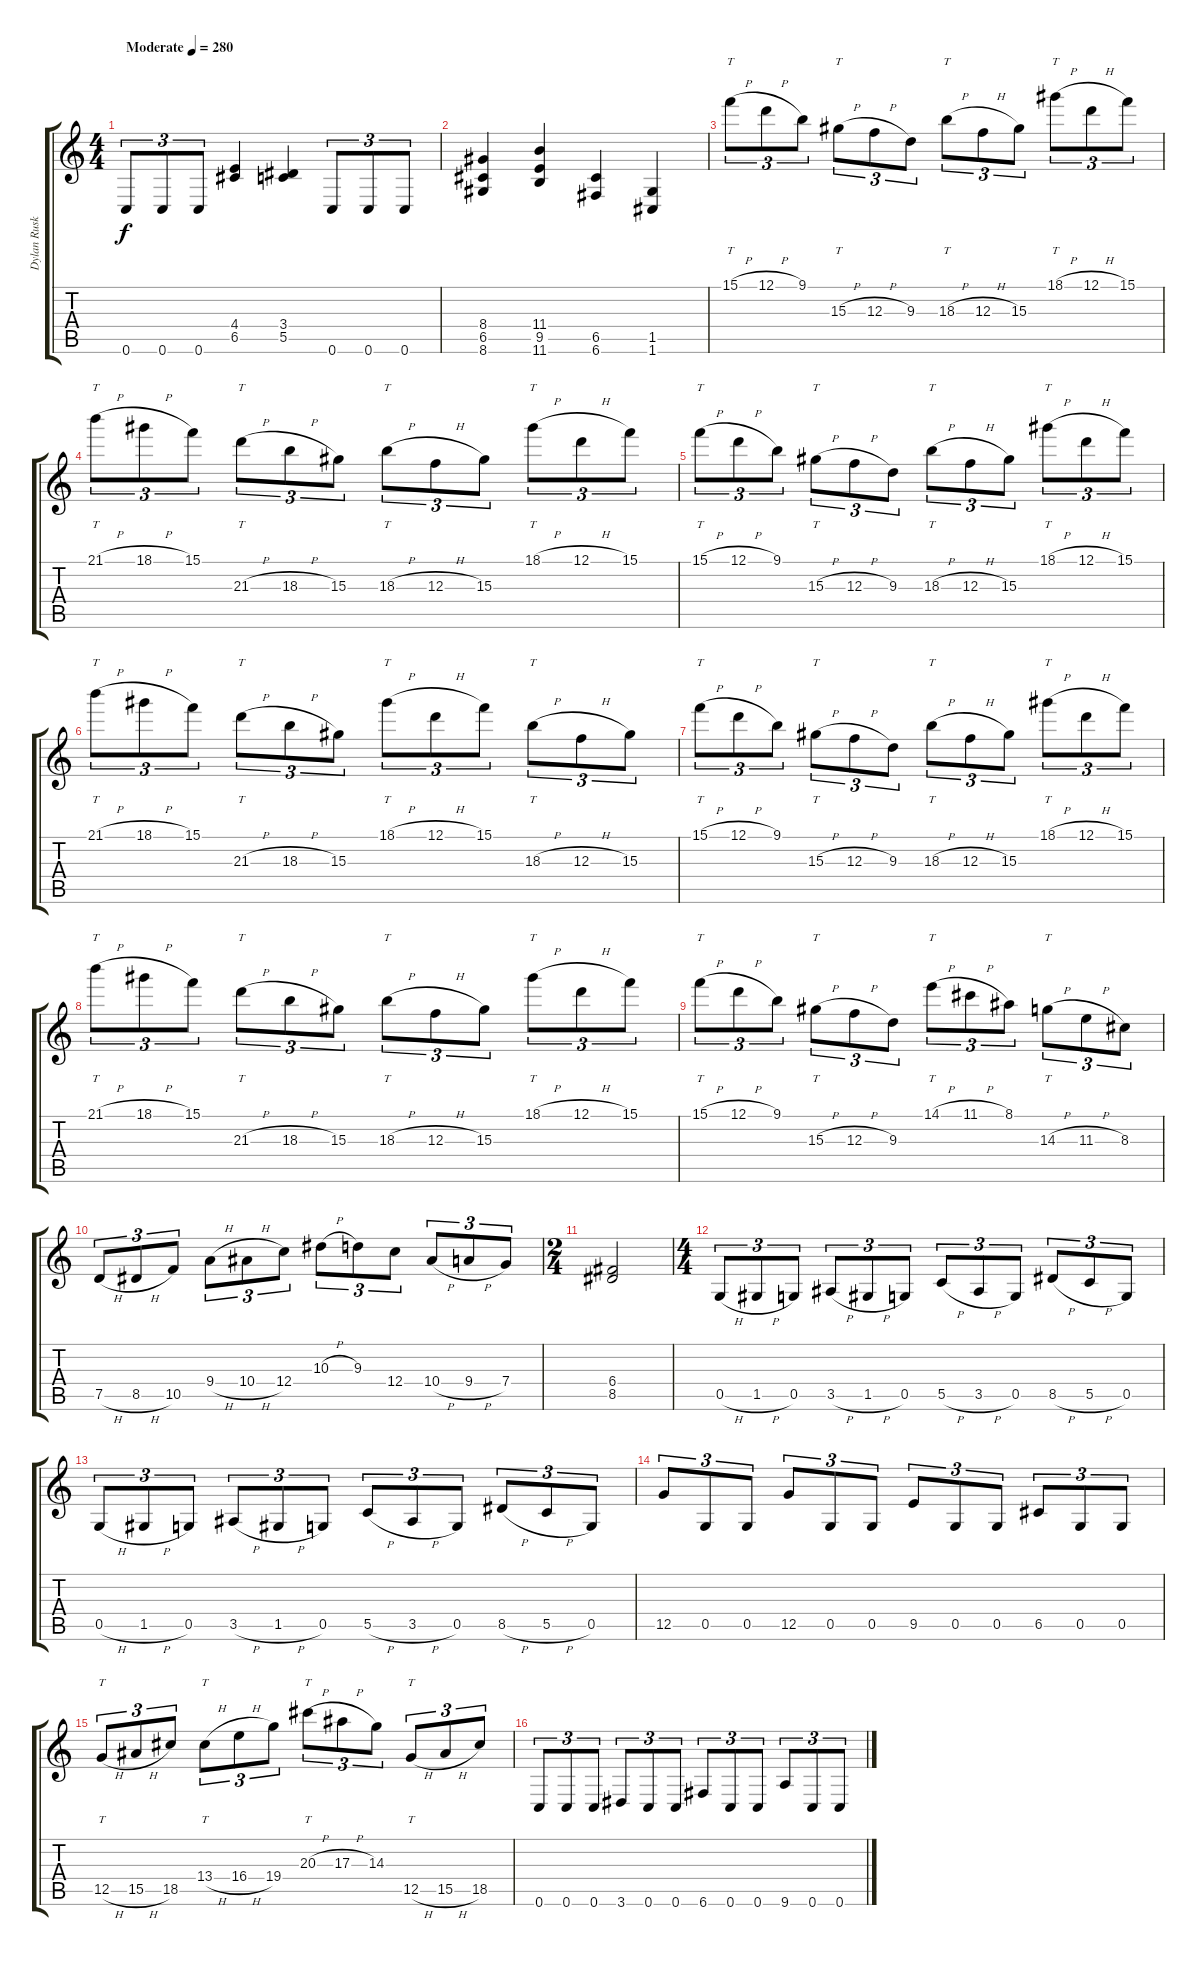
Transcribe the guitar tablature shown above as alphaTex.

\track ("Dylan Ruskin" "Dylan Rusk") {instrument distortionguitar}
\staff {score tabs}
\tuning (D4 A3 F3 C3 G2 C2) {hide}
\ts (4 4)
\tempo (280 "Moderate")
\clef g2
\ks c
0.6.8{tu (3 2) dy f instrument distortionguitar} 0.6.8{tu (3 2)} 0.6.8{tu (3 2)} (4.4 6.5).4 (3.4 5.5).4 0.6.8{tu (3 2)} 0.6.8{tu (3 2)} 0.6.8{tu (3 2)} |
(8.4 6.5 8.6).4 (11.4 9.5 11.6).4 (6.5 6.6).4 (1.5 1.6).4 |
15.1{h}.8{tt tu (3 2)} 12.1{h}.8{tu (3 2)} 9.1.8{tu (3 2)} 15.3{h}.8{tt tu (3 2)} 12.3{h}.8{tu (3 2)} 9.3.8{tu (3 2)} 18.3{h}.8{tt tu (3 2)} 12.3{h}.8{tu (3 2)} 15.3.8{tu (3 2)} 18.1{h}.8{tt tu (3 2)} 12.1{h}.8{tu (3 2)} 15.1.8{tu (3 2)} |
21.1{h}.8{tt tu (3 2)} 18.1{h}.8{tu (3 2)} 15.1.8{tu (3 2)} 21.3{h}.8{tt tu (3 2)} 18.3{h}.8{tu (3 2)} 15.3.8{tu (3 2)} 18.3{h}.8{tt tu (3 2)} 12.3{h}.8{tu (3 2)} 15.3.8{tu (3 2)} 18.1{h}.8{tt tu (3 2)} 12.1{h}.8{tu (3 2)} 15.1.8{tu (3 2)} |
15.1{h}.8{tt tu (3 2)} 12.1{h}.8{tu (3 2)} 9.1.8{tu (3 2)} 15.3{h}.8{tt tu (3 2)} 12.3{h}.8{tu (3 2)} 9.3.8{tu (3 2)} 18.3{h}.8{tt tu (3 2)} 12.3{h}.8{tu (3 2)} 15.3.8{tu (3 2)} 18.1{h}.8{tt tu (3 2)} 12.1{h}.8{tu (3 2)} 15.1.8{tu (3 2)} |
21.1{h}.8{tt tu (3 2)} 18.1{h}.8{tu (3 2)} 15.1.8{tu (3 2)} 21.3{h}.8{tt tu (3 2)} 18.3{h}.8{tu (3 2)} 15.3.8{tu (3 2)} 18.1{h}.8{tt tu (3 2)} 12.1{h}.8{tu (3 2)} 15.1.8{tu (3 2)} 18.3{h}.8{tt tu (3 2)} 12.3{h}.8{tu (3 2)} 15.3.8{tu (3 2)} |
15.1{h}.8{tt tu (3 2)} 12.1{h}.8{tu (3 2)} 9.1.8{tu (3 2)} 15.3{h}.8{tt tu (3 2)} 12.3{h}.8{tu (3 2)} 9.3.8{tu (3 2)} 18.3{h}.8{tt tu (3 2)} 12.3{h}.8{tu (3 2)} 15.3.8{tu (3 2)} 18.1{h}.8{tt tu (3 2)} 12.1{h}.8{tu (3 2)} 15.1.8{tu (3 2)} |
21.1{h}.8{tt tu (3 2)} 18.1{h}.8{tu (3 2)} 15.1.8{tu (3 2)} 21.3{h}.8{tt tu (3 2)} 18.3{h}.8{tu (3 2)} 15.3.8{tu (3 2)} 18.3{h}.8{tt tu (3 2)} 12.3{h}.8{tu (3 2)} 15.3.8{tu (3 2)} 18.1{h}.8{tt tu (3 2)} 12.1{h}.8{tu (3 2)} 15.1.8{tu (3 2)} |
15.1{h}.8{tt tu (3 2)} 12.1{h}.8{tu (3 2)} 9.1.8{tu (3 2)} 15.3{h}.8{tt tu (3 2)} 12.3{h}.8{tu (3 2)} 9.3.8{tu (3 2)} 14.1{h}.8{tt tu (3 2)} 11.1{h}.8{tu (3 2)} 8.1.8{tu (3 2)} 14.3{h}.8{tt tu (3 2)} 11.3{h}.8{tu (3 2)} 8.3.8{tu (3 2)} |
7.5{h}.8{tu (3 2)} 8.5{h}.8{tu (3 2)} 10.5.8{tu (3 2)} 9.4{h}.8{tu (3 2)} 10.4{h}.8{tu (3 2)} 12.4.8{tu (3 2)} 10.3{h}.8{tu (3 2)} 9.3.8{tu (3 2)} 12.4.8{tu (3 2)} 10.4{h}.8{tu (3 2)} 9.4{h}.8{tu (3 2)} 7.4.8{tu (3 2)} |
\ts (2 4)
(6.4 8.5).2 |
\ts (4 4)
0.5{h}.8{tu (3 2)} 1.5{h}.8{tu (3 2)} 0.5.8{tu (3 2)} 3.5{h}.8{tu (3 2)} 1.5{h}.8{tu (3 2)} 0.5.8{tu (3 2)} 5.5{h}.8{tu (3 2)} 3.5{h}.8{tu (3 2)} 0.5.8{tu (3 2)} 8.5{h}.8{tu (3 2)} 5.5{h}.8{tu (3 2)} 0.5.8{tu (3 2)} |
0.5{h}.8{tu (3 2)} 1.5{h}.8{tu (3 2)} 0.5.8{tu (3 2)} 3.5{h}.8{tu (3 2)} 1.5{h}.8{tu (3 2)} 0.5.8{tu (3 2)} 5.5{h}.8{tu (3 2)} 3.5{h}.8{tu (3 2)} 0.5.8{tu (3 2)} 8.5{h}.8{tu (3 2)} 5.5{h}.8{tu (3 2)} 0.5.8{tu (3 2)} |
12.5.8{tu (3 2)} 0.5.8{tu (3 2)} 0.5.8{tu (3 2)} 12.5.8{tu (3 2)} 0.5.8{tu (3 2)} 0.5.8{tu (3 2)} 9.5.8{tu (3 2)} 0.5.8{tu (3 2)} 0.5.8{tu (3 2)} 6.5.8{tu (3 2)} 0.5.8{tu (3 2)} 0.5.8{tu (3 2)} |
12.5{h}.8{tt tu (3 2)} 15.5{h}.8{tu (3 2)} 18.5.8{tu (3 2)} 13.4{h}.8{tt tu (3 2)} 16.4{h}.8{tu (3 2)} 19.4.8{tu (3 2)} 20.3{h}.8{tt tu (3 2)} 17.3{h}.8{tu (3 2)} 14.3.8{tu (3 2)} 12.5{h}.8{tt tu (3 2)} 15.5{h}.8{tu (3 2)} 18.5.8{tu (3 2)} |
0.6.8{tu (3 2)} 0.6.8{tu (3 2)} 0.6.8{tu (3 2)} 3.6.8{tu (3 2)} 0.6.8{tu (3 2)} 0.6.8{tu (3 2)} 6.6.8{tu (3 2)} 0.6.8{tu (3 2)} 0.6.8{tu (3 2)} 9.6.8{tu (3 2)} 0.6.8{tu (3 2)} 0.6.8{tu (3 2)}
